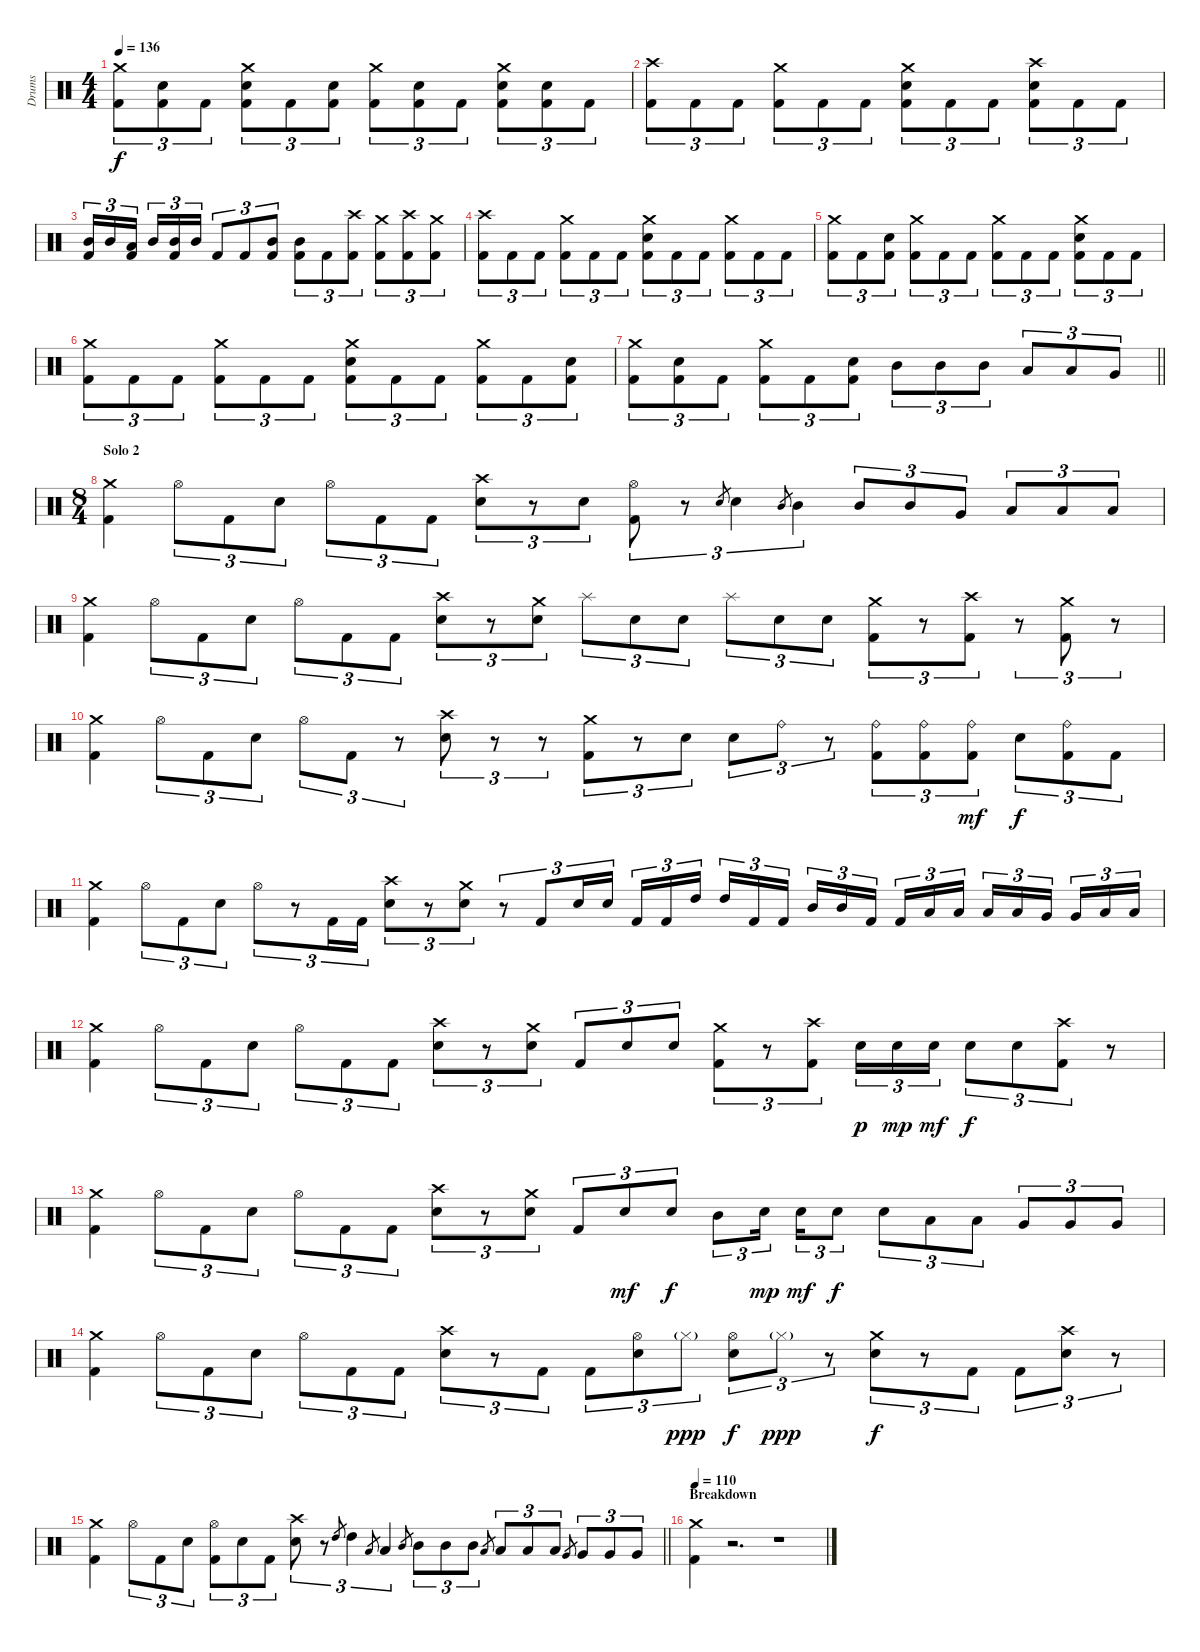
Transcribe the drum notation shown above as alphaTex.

\track ("Drums" "Drums") {instrument percussion}
\staff {score}
\articulation defaults
\ts (4 4)
\tempo 136
\clef neutral
\ks c
("Crash medium (hit)" "Kick (hit) 2").8{tu (3 2) dy f} ("Electric Snare (hit)" "Kick (hit) 2").8{tu (3 2)} "Kick (hit) 2".8{tu (3 2)} ("Crash medium (hit)" "Electric Snare (hit)" "Kick (hit) 2").8{tu (3 2)} "Kick (hit) 2".8{tu (3 2)} ("Electric Snare (hit)" "Kick (hit) 2").8{tu (3 2)} ("Crash medium (hit)" "Kick (hit) 2").8{tu (3 2)} ("Electric Snare (hit)" "Kick (hit) 2").8{tu (3 2)} "Kick (hit) 2".8{tu (3 2)} ("Crash medium (hit)" "Electric Snare (hit)" "Kick (hit) 2").8{tu (3 2)} ("Electric Snare (hit)" "Kick (hit) 2").8{tu (3 2)} "Kick (hit) 2".8{tu (3 2)} |
("Crash high (hit)" "Kick (hit) 2").8{tu (3 2)} "Kick (hit) 2".8{tu (3 2)} "Kick (hit) 2".8{tu (3 2)} ("Crash medium (hit)" "Kick (hit) 2").8{tu (3 2)} "Kick (hit) 2".8{tu (3 2)} "Kick (hit) 2".8{tu (3 2)} ("Crash medium (hit)" "Electric Snare (hit)" "Kick (hit) 2").8{tu (3 2)} "Kick (hit) 2".8{tu (3 2)} "Kick (hit) 2".8{tu (3 2)} ("Crash high (hit)" "Electric Snare (hit)" "Kick (hit) 2").8{tu (3 2)} "Kick (hit) 2".8{tu (3 2)} "Kick (hit) 2".8{tu (3 2)} |
("Mid Tom (hit)" "Kick (hit) 2").16{tu (3 2)} "Mid Tom (hit)".16{tu (3 2)} ("Low Tom (hit)" "Kick (hit) 2").16{tu (3 2) beam splitsecondary} "Mid Tom (hit)".16{tu (3 2)} ("Mid Tom (hit)" "Kick (hit) 2").16{tu (3 2)} "Mid Tom (hit)".16{tu (3 2)} "Kick (hit) 2".8{tu (3 2)} "Kick (hit) 2".8{tu (3 2)} ("Mid Tom (hit)" "Kick (hit) 2").8{tu (3 2)} ("Mid Tom (hit)" "Kick (hit) 2").8{tu (3 2)} "Kick (hit) 2".8{tu (3 2)} ("Crash high (hit)" "Kick (hit) 2").8{tu (3 2)} ("Crash medium (hit)" "Kick (hit) 2").8{tu (3 2)} ("Crash high (hit)" "Kick (hit) 2").8{tu (3 2)} ("Crash medium (hit)" "Kick (hit) 2").8{tu (3 2)} |
("Crash high (hit)" "Kick (hit) 2").8{tu (3 2)} "Kick (hit) 2".8{tu (3 2)} "Kick (hit) 2".8{tu (3 2)} ("Crash medium (hit)" "Kick (hit) 2").8{tu (3 2)} "Kick (hit) 2".8{tu (3 2)} "Kick (hit) 2".8{tu (3 2)} ("Crash medium (hit)" "Electric Snare (hit)" "Kick (hit) 2").8{tu (3 2)} "Kick (hit) 2".8{tu (3 2)} "Kick (hit) 2".8{tu (3 2)} ("Crash medium (hit)" "Kick (hit) 2").8{tu (3 2)} "Kick (hit) 2".8{tu (3 2)} "Kick (hit) 2".8{tu (3 2)} |
("Crash medium (hit)" "Kick (hit) 2").8{tu (3 2)} "Kick (hit) 2".8{tu (3 2)} ("Electric Snare (hit)" "Kick (hit) 2").8{tu (3 2)} ("Crash medium (hit)" "Kick (hit) 2").8{tu (3 2)} "Kick (hit) 2".8{tu (3 2)} "Kick (hit) 2".8{tu (3 2)} ("Crash medium (hit)" "Kick (hit) 2").8{tu (3 2)} "Kick (hit) 2".8{tu (3 2)} "Kick (hit) 2".8{tu (3 2)} ("Crash medium (hit)" "Electric Snare (hit)" "Kick (hit) 2").8{tu (3 2)} "Kick (hit) 2".8{tu (3 2)} "Kick (hit) 2".8{tu (3 2)} |
("Crash medium (hit)" "Kick (hit) 2").8{tu (3 2)} "Kick (hit) 2".8{tu (3 2)} "Kick (hit) 2".8{tu (3 2)} ("Crash medium (hit)" "Kick (hit) 2").8{tu (3 2)} "Kick (hit) 2".8{tu (3 2)} "Kick (hit) 2".8{tu (3 2)} ("Crash medium (hit)" "Electric Snare (hit)" "Kick (hit) 2").8{tu (3 2)} "Kick (hit) 2".8{tu (3 2)} "Kick (hit) 2".8{tu (3 2)} ("Crash medium (hit)" "Kick (hit) 2").8{tu (3 2)} "Kick (hit) 2".8{tu (3 2)} ("Electric Snare (hit)" "Kick (hit) 2").8{tu (3 2)} |
\barLineRight lightlight
("Crash medium (hit)" "Kick (hit) 2").8{tu (3 2)} ("Electric Snare (hit)" "Kick (hit) 2").8{tu (3 2)} "Kick (hit) 2".8{tu (3 2)} ("Crash medium (hit)" "Kick (hit) 2").8{tu (3 2)} "Kick (hit) 2".8{tu (3 2)} ("Electric Snare (hit)" "Kick (hit) 2").8{tu (3 2)} "Mid Tom (hit)".8{tu (3 2)} "Mid Tom (hit)".8{tu (3 2)} "Mid Tom (hit)".8{tu (3 2)} "Low Tom (hit)".8{tu (3 2)} "Low Tom (hit)".8{tu (3 2)} "Very Low Tom (hit)".8{tu (3 2)} |
\ts (8 4)
\section ("" "Solo 2")
("Crash medium (hit)" "Kick (hit) 2").4 "Hi-Hat (open)".8{tu (3 2)} "Kick (hit) 2".8{tu (3 2)} "Electric Snare (hit)".8{tu (3 2)} "Hi-Hat (open)".8{tu (3 2)} "Kick (hit) 2".8{tu (3 2)} "Kick (hit) 2".8{tu (3 2)} ("Crash high (hit)" "Electric Snare (hit)").8{tu (3 2)} r.8{tu (3 2)} "Electric Snare (hit)".8{tu (3 2)} ("Hi-Hat (open)" "Kick (hit) 2").8{tu (3 2)} r.8{tu (3 2)} "Electric Snare (hit)".8{gr} "Electric Snare (hit)".4{tu (3 2)} "Mid Tom (hit)".8{gr} "Mid Tom (hit)".4{tu (3 2)} "Mid Tom (hit)".8{tu (3 2)} "Mid Tom (hit)".8{tu (3 2)} "Very Low Tom (hit)".8{tu (3 2)} "Low Tom (hit)".8{tu (3 2)} "Low Tom (hit)".8{tu (3 2)} "Low Tom (hit)".8{tu (3 2)} |
("Crash medium (hit)" "Kick (hit) 2").4 "Hi-Hat (open)".8{tu (3 2)} "Kick (hit) 2".8{tu (3 2)} "Electric Snare (hit)".8{tu (3 2)} "Hi-Hat (open)".8{tu (3 2)} "Kick (hit) 2".8{tu (3 2)} "Kick (hit) 2".8{tu (3 2)} ("Crash high (hit)" "Electric Snare (hit)").8{tu (3 2)} r.8{tu (3 2)} ("Crash medium (hit)" "Electric Snare (hit)").8{tu (3 2)} "Splash (hit)".8{tu (3 2)} "Electric Snare (hit)".8{tu (3 2)} "Electric Snare (hit)".8{tu (3 2)} "Splash (hit)".8{tu (3 2)} "Electric Snare (hit)".8{tu (3 2)} "Electric Snare (hit)".8{tu (3 2)} ("Crash medium (hit)" "Kick (hit) 2").8{tu (3 2)} r.8{tu (3 2)} ("Crash high (hit)" "Kick (hit) 2").8{tu (3 2)} r.8{tu (3 2)} ("Crash medium (hit)" "Kick (hit) 2").8{tu (3 2)} r.8{tu (3 2)} |
("Crash medium (hit)" "Kick (hit) 2").4 "Hi-Hat (open)".8{tu (3 2)} "Kick (hit) 2".8{tu (3 2)} "Electric Snare (hit)".8{tu (3 2)} "Hi-Hat (open)".8{tu (3 2)} "Kick (hit) 2".8{tu (3 2)} r.8{tu (3 2)} ("Crash high (hit)" "Electric Snare (hit)").8{tu (3 2)} r.8{tu (3 2)} r.8{tu (3 2)} ("Crash medium (hit)" "Kick (hit) 2").8{tu (3 2)} r.8{tu (3 2)} "Electric Snare (hit)".8{tu (3 2)} "Electric Snare (hit)".8{tu (3 2)} "Ride (bell)".8{tu (3 2)} r.8{tu (3 2)} ("Ride (bell)" "Kick (hit) 2").8{tu (3 2)} ("Ride (bell)" "Kick (hit) 2").8{tu (3 2)} ("Ride (bell)" "Kick (hit) 2").8{tu (3 2) dy mf} "Electric Snare (hit)".8{tu (3 2) dy f} ("Ride (bell)" "Kick (hit) 2").8{tu (3 2)} "Kick (hit) 2".8{tu (3 2)} |
("Crash medium (hit)" "Kick (hit) 2").4 "Hi-Hat (open)".8{tu (3 2)} "Kick (hit) 2".8{tu (3 2)} "Electric Snare (hit)".8{tu (3 2)} "Hi-Hat (open)".8{tu (3 2)} r.8{tu (3 2)} "Kick (hit) 2".16{tu (3 2)} "Kick (hit) 2".16{tu (3 2)} ("Crash high (hit)" "Electric Snare (hit)").8{tu (3 2)} r.8{tu (3 2)} ("Crash medium (hit)" "Electric Snare (hit)").8{tu (3 2)} r.8{tu (3 2)} "Kick (hit) 2".8{tu (3 2)} "Electric Snare (hit)".16{tu (3 2)} "Electric Snare (hit)".16{tu (3 2)} "Kick (hit) 2".16{tu (3 2)} "Kick (hit) 2".16{tu (3 2)} "High Tom (hit)".16{tu (3 2) beam splitsecondary} "High Tom (hit)".16{tu (3 2)} "Kick (hit) 2".16{tu (3 2)} "Kick (hit) 2".16{tu (3 2)} "Mid Tom (hit)".16{tu (3 2)} "Mid Tom (hit)".16{tu (3 2)} "Kick (hit) 2".16{tu (3 2) beam splitsecondary} "Kick (hit) 2".16{tu (3 2)} "Low Tom (hit)".16{tu (3 2)} "Low Tom (hit)".16{tu (3 2)} "Low Tom (hit)".16{tu (3 2)} "Low Tom (hit)".16{tu (3 2)} "Very Low Tom (hit)".16{tu (3 2) beam splitsecondary} "Very Low Tom (hit)".16{tu (3 2)} "Low Floor Tom (hit)".16{tu (3 2)} "Low Floor Tom (hit)".16{tu (3 2)} |
("Crash medium (hit)" "Kick (hit) 2").4 "Hi-Hat (open)".8{tu (3 2)} "Kick (hit) 2".8{tu (3 2)} "Electric Snare (hit)".8{tu (3 2)} "Hi-Hat (open)".8{tu (3 2)} "Kick (hit) 2".8{tu (3 2)} "Kick (hit) 2".8{tu (3 2)} ("Crash high (hit)" "Electric Snare (hit)").8{tu (3 2)} r.8{tu (3 2)} ("Crash medium (hit)" "Electric Snare (hit)").8{tu (3 2)} "Kick (hit) 2".8{tu (3 2)} "Electric Snare (hit)".8{tu (3 2)} "Electric Snare (hit)".8{tu (3 2)} ("Crash medium (hit)" "Kick (hit) 2").8{tu (3 2)} r.8{tu (3 2)} ("Crash high (hit)" "Kick (hit) 2").8{tu (3 2)} "Electric Snare (hit)".16{tu (3 2) dy p} "Electric Snare (hit)".16{tu (3 2) dy mp} "Electric Snare (hit)".16{tu (3 2) dy mf} "Electric Snare (hit)".8{tu (3 2) dy f} "Electric Snare (hit)".8{tu (3 2)} ("Crash high (hit)" "Kick (hit) 2").8{tu (3 2)} r.8 |
("Crash medium (hit)" "Kick (hit) 2").4 "Hi-Hat (open)".8{tu (3 2)} "Kick (hit) 2".8{tu (3 2)} "Electric Snare (hit)".8{tu (3 2)} "Hi-Hat (open)".8{tu (3 2)} "Kick (hit) 2".8{tu (3 2)} "Kick (hit) 2".8{tu (3 2)} ("Crash high (hit)" "Electric Snare (hit)").8{tu (3 2)} r.8{tu (3 2)} ("Crash medium (hit)" "Electric Snare (hit)").8{tu (3 2)} "Kick (hit) 2".8{tu (3 2)} "Electric Snare (hit)".8{tu (3 2) dy mf} "Electric Snare (hit)".8{tu (3 2) dy f} "Mid Tom (hit)".8{tu (3 2)} "Electric Snare (hit)".16{tu (3 2) dy mp beam splitsecondary} "Electric Snare (hit)".16{tu (3 2) dy mf} "Electric Snare (hit)".8{tu (3 2) dy f} "Electric Snare (hit)".8{tu (3 2)} "Low Tom (hit)".8{tu (3 2)} "Low Tom (hit)".8{tu (3 2)} "Very Low Tom (hit)".8{tu (3 2)} "Very Low Tom (hit)".8{tu (3 2)} "Very Low Tom (hit)".8{tu (3 2)} |
("Crash medium (hit)" "Kick (hit) 2").4 "Hi-Hat (open)".8{tu (3 2)} "Kick (hit) 2".8{tu (3 2)} "Electric Snare (hit)".8{tu (3 2)} "Hi-Hat (open)".8{tu (3 2)} "Kick (hit) 2".8{tu (3 2)} "Kick (hit) 2".8{tu (3 2)} ("Crash high (hit)" "Electric Snare (hit)").8{tu (3 2)} r.8{tu (3 2)} "Kick (hit) 2".8{tu (3 2)} "Kick (hit) 2".8{tu (3 2)} ("Hi-Hat (open)" "Electric Snare (hit)").8{tu (3 2)} "Hi-Hat (closed)"{g}.8{tu (3 2) dy ppp} ("Hi-Hat (open)" "Electric Snare (hit)").8{tu (3 2) dy f} "Hi-Hat (closed)"{g}.8{tu (3 2) dy ppp} r.8{tu (3 2)} ("Crash medium (hit)" "Electric Snare (hit)").8{tu (3 2) dy f} r.8{tu (3 2)} "Kick (hit) 2".8{tu (3 2)} "Kick (hit) 2".8{tu (3 2)} ("Crash high (hit)" "Electric Snare (hit)").8{tu (3 2)} r.8{tu (3 2)} |
\barLineRight lightlight
("Crash medium (hit)" "Kick (hit) 2").4 "Hi-Hat (open)".8{tu (3 2)} "Kick (hit) 2".8{tu (3 2)} "Electric Snare (hit)".8{tu (3 2)} ("Hi-Hat (open)" "Kick (hit) 2").8{tu (3 2)} "Electric Snare (hit)".8{tu (3 2)} "Kick (hit) 2".8{tu (3 2)} ("Crash high (hit)" "Electric Snare (hit)").8{tu (3 2)} r.8{tu (3 2)} "High Tom (hit)".8{gr} "High Tom (hit)".4{tu (3 2)} "Low Tom (hit)".8{gr} "Low Tom (hit)".4{tu (3 2)} "Mid Tom (hit)".8{gr} "Mid Tom (hit)".8{tu (3 2)} "Mid Tom (hit)".8{tu (3 2)} "Mid Tom (hit)".8{tu (3 2)} "Low Tom (hit)".8{gr} "Low Tom (hit)".8{tu (3 2)} "Low Tom (hit)".8{tu (3 2)} "Low Tom (hit)".8{tu (3 2)} "Very Low Tom (hit)".8{gr} "Very Low Tom (hit)".8{tu (3 2)} "Very Low Tom (hit)".8{tu (3 2)} "Very Low Tom (hit)".8{tu (3 2)} |
\section ("" "Breakdown")
\tempo 110
("Crash medium (hit)" "Kick (hit) 2").4 r.2{d} r.1
